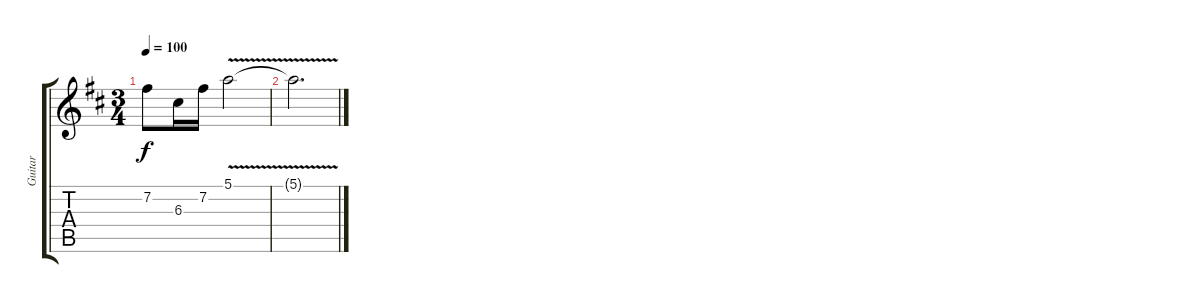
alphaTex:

\track ("Guitar" "Guitar") {instrument distortionguitar}
\staff {score tabs}
\tuning (E4 B3 G3 D3 A2 D2) {hide}
\ts (3 4)
\tempo 100
\clef g2
\ks d
7.2.8{dy f} 6.3.16 7.2.16 5.1{v}.2 |
5.1{t}.2{d}
